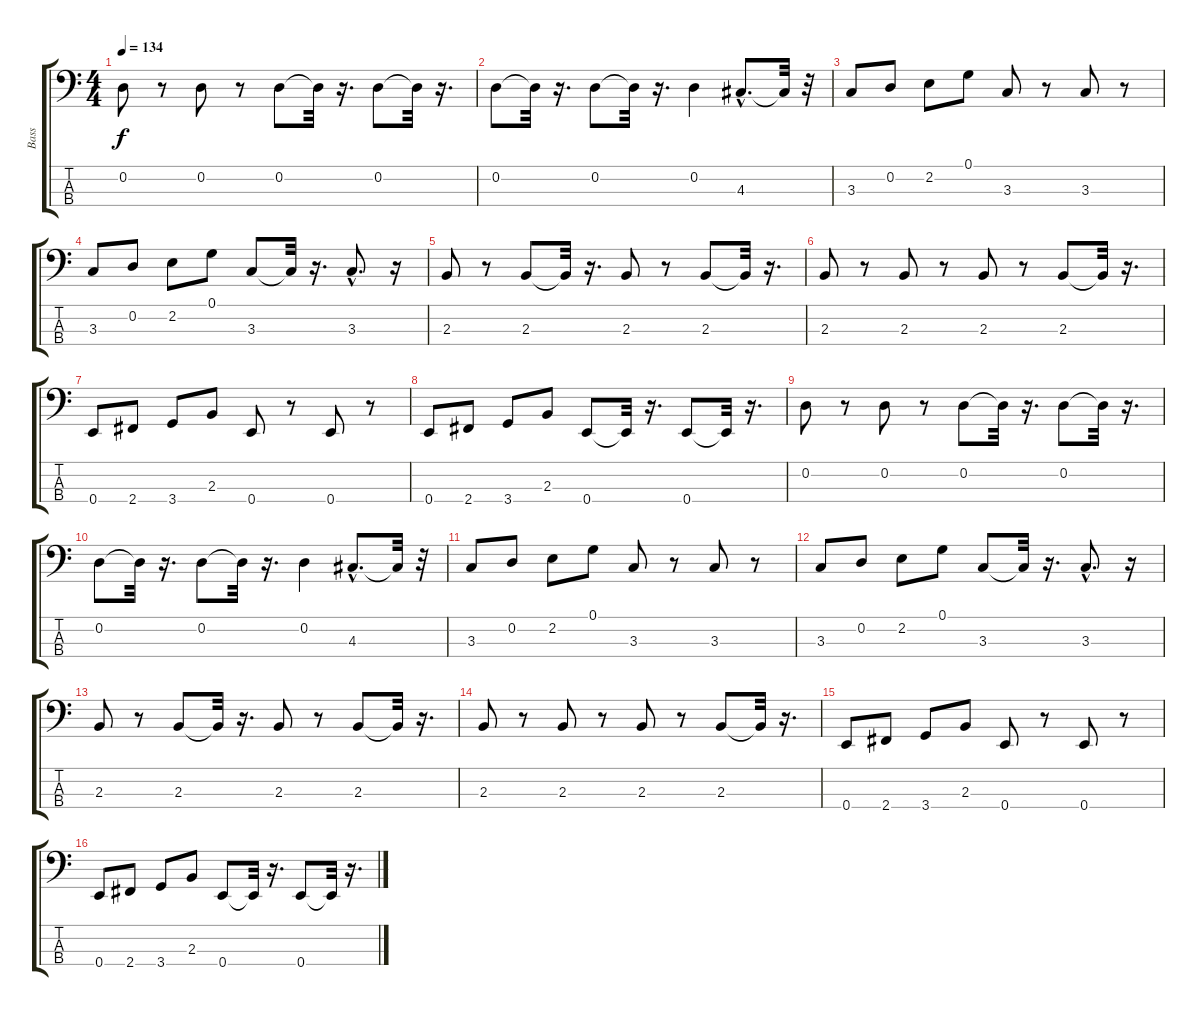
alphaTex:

\track ("Bass" "Bass") {instrument electricbassfinger}
\staff {score tabs}
\tuning (G2 D2 A1 E1) {hide}
\ts (4 4)
\tempo 134
\clef f4
\ks c
0.2.8{dy f} r.8 0.2.8 r.8 0.2.8 0.2{t}.32 r.16{d} 0.2.8 0.2{t}.32 r.16{d} |
0.2.8 0.2{t}.32 r.16{d} 0.2.8 0.2{t}.32 r.16{d} 0.2.4 4.3{hac}.8{d} 4.3{t}.32 r.32 |
3.3.8 0.2.8 2.2.8 0.1.8 3.3.8 r.8 3.3.8 r.8 |
3.3.8 0.2.8 2.2.8 0.1.8 3.3.8 3.3{t}.32 r.16{d} 3.3{hac}.8{d} r.16 |
2.3.8 r.8 2.3.8 2.3{t}.32 r.16{d} 2.3.8 r.8 2.3.8 2.3{t}.32 r.16{d} |
2.3.8 r.8 2.3.8 r.8 2.3.8 r.8 2.3.8 2.3{t}.32 r.16{d} |
0.4.8 2.4.8 3.4.8 2.3.8 0.4.8 r.8 0.4.8 r.8 |
0.4.8 2.4.8 3.4.8 2.3.8 0.4.8 0.4{t}.32 r.16{d} 0.4.8 0.4{t}.32 r.16{d} |
0.2.8 r.8 0.2.8 r.8 0.2.8 0.2{t}.32 r.16{d} 0.2.8 0.2{t}.32 r.16{d} |
0.2.8 0.2{t}.32 r.16{d} 0.2.8 0.2{t}.32 r.16{d} 0.2.4 4.3{hac}.8{d} 4.3{t}.32 r.32 |
3.3.8 0.2.8 2.2.8 0.1.8 3.3.8 r.8 3.3.8 r.8 |
3.3.8 0.2.8 2.2.8 0.1.8 3.3.8 3.3{t}.32 r.16{d} 3.3{hac}.8{d} r.16 |
2.3.8 r.8 2.3.8 2.3{t}.32 r.16{d} 2.3.8 r.8 2.3.8 2.3{t}.32 r.16{d} |
2.3.8 r.8 2.3.8 r.8 2.3.8 r.8 2.3.8 2.3{t}.32 r.16{d} |
0.4.8 2.4.8 3.4.8 2.3.8 0.4.8 r.8 0.4.8 r.8 |
0.4.8 2.4.8 3.4.8 2.3.8 0.4.8 0.4{t}.32 r.16{d} 0.4.8 0.4{t}.32 r.16{d}
